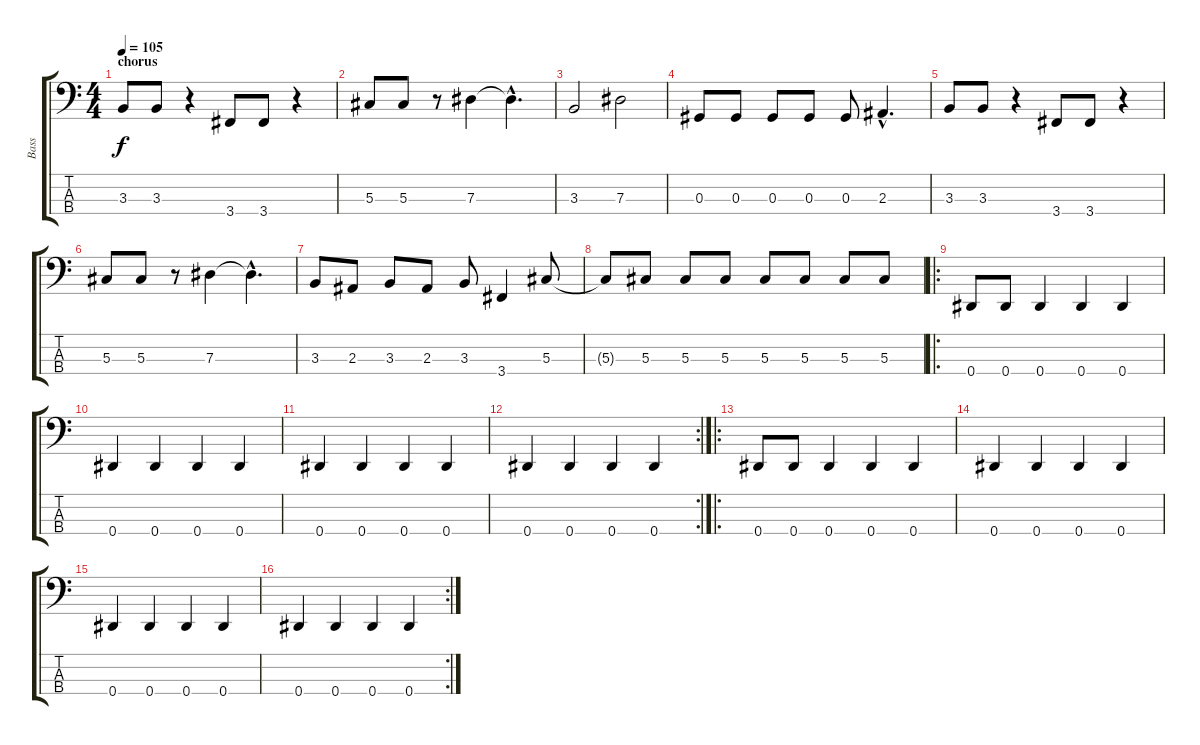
\track ("Bass" "Bass") {instrument electricbasspick}
\staff {score tabs}
\tuning (Gb2 Db2 Ab1 Eb1) {hide}
\ts (4 4)
\section ("" "chorus")
\tempo 105
\clef f4
\ks c
3.3.8{dy f} 3.3.8 r.4 3.4.8 3.4.8 r.4 |
5.3.8 5.3.8 r.8 7.3.4 7.3{hac t}.4{d} |
3.3.2 7.3.2 |
0.3.8 0.3.8 0.3.8 0.3.8 0.3.8 2.3{hac}.4{d} |
3.3.8 3.3.8 r.4 3.4.8 3.4.8 r.4 |
5.3.8 5.3.8 r.8 7.3.4 7.3{hac t}.4{d} |
3.3.8 2.3.8 3.3.8 2.3.8 3.3.8 3.4.4 5.3.8 |
5.3{t}.8 5.3.8 5.3.8 5.3.8 5.3.8 5.3.8 5.3.8 5.3.8 |
\ro
0.4.8 0.4.8 0.4.4 0.4.4 0.4.4 |
0.4.4 0.4.4 0.4.4 0.4.4 |
0.4.4 0.4.4 0.4.4 0.4.4 |
\rc 2
0.4.4 0.4.4 0.4.4 0.4.4 |
\ro
0.4.8 0.4.8 0.4.4 0.4.4 0.4.4 |
0.4.4 0.4.4 0.4.4 0.4.4 |
0.4.4 0.4.4 0.4.4 0.4.4 |
\rc 2
0.4.4 0.4.4 0.4.4 0.4.4
